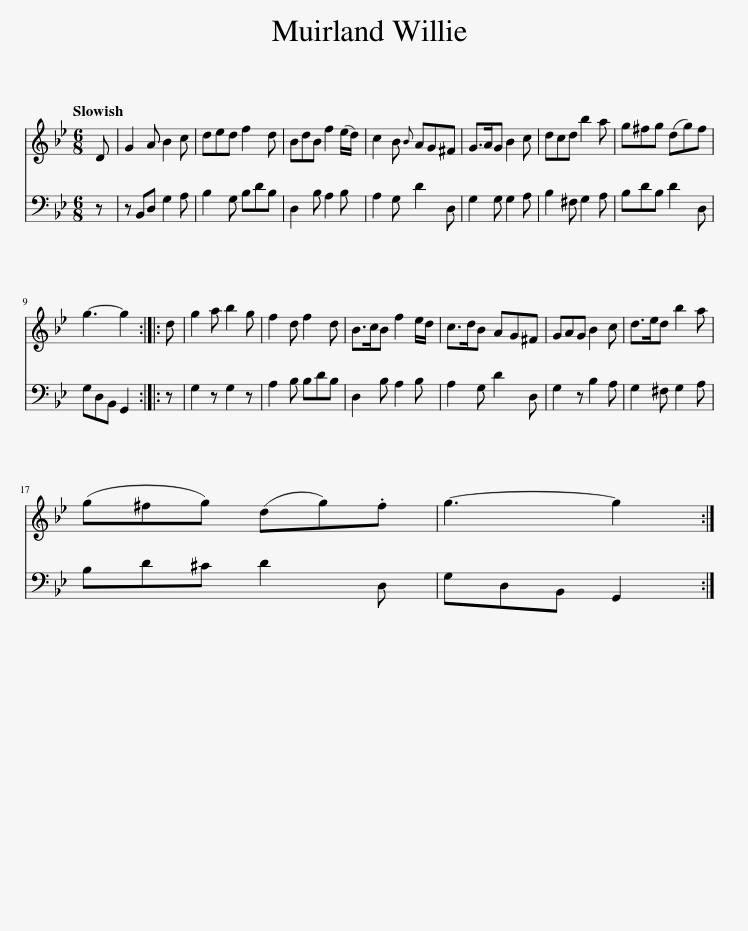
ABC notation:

X:1
%%score 1 2
L:1/8
Q:1/4=120
M:6/8
I:linebreak $
K:Gmin
V:1 treble
V:2 bass
V:1
 D | G2 A B2 c | ded f2 d | BdB f2 (e/d/) | c2 B{B} AG^F | %5
 G>AG B2 c | dcd b2 a | g^fg (dg)f |$ g3- g2 :: d | %10
 g2 a b2 g | f2 d f2 d | B>cB f2 e/d/ | c>dB AG^F | GAG B2 c | %15
 d>ed b2 a |$ (g^fg) (dg).f | g3- g2 :| %18
V:2
 z | z B,,D, G,2 A, | B,2 G, B,DB, | D,2 B, A,2 B, | A,2 G, D2 D, | %5
 G,2 G, G,2 A, | B,2 ^F, G,2 A, | B,DB, D2 D, |$ G,D,B,, G,,2 :: z | %10
 G,2 z G,2 z | A,2 B, B,DB, | D,2 B, A,2 B, | A,2 G, D2 D, | G,2 z B,2 A, | %15
 G,2 ^F, G,2 A, |$ B,D^C D2 D, | G,D,B,, G,,2 :| %18
